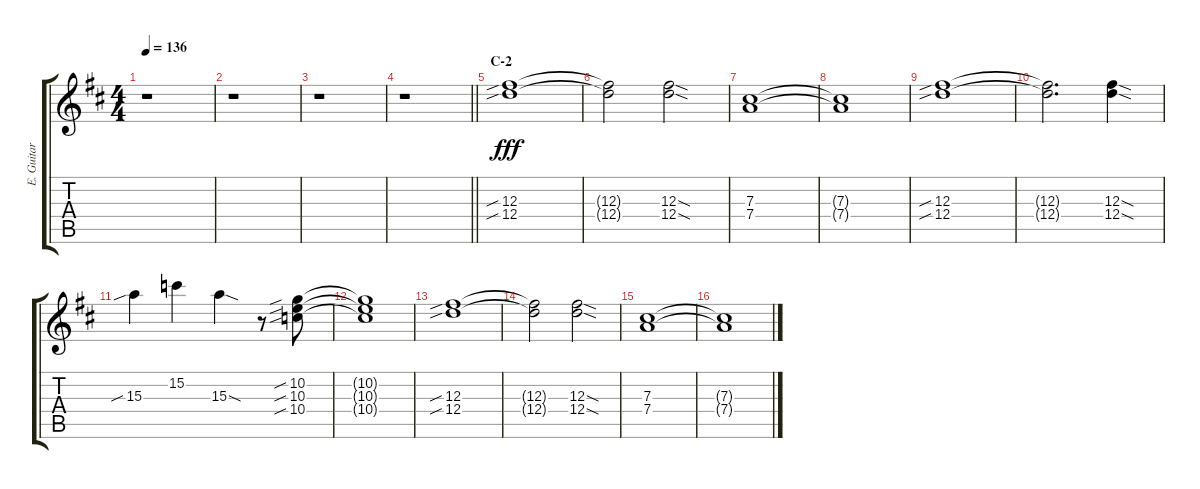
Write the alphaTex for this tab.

\track ("E. Guitar IV" "E. Guitar ") {instrument electricguitarclean}
\staff {score tabs}
\tuning (D4 A3 Gb3 D3 A2 D2) {hide}
\ts (4 4)
\tempo 136
\clef g2
\ks d
r.1{dy fff} |
r.1 |
r.1 |
\barLineRight lightlight
r.1 |
\section ("" "C-2")
(12.3{sib} 12.4{sib}).1 |
(12.3{t} 12.4{t}).2 (12.3{sod} 12.4{sod}).2 |
(7.3 7.4).1 |
(7.3{t} 7.4{t}).1 |
(12.3{sib} 12.4{sib}).1 |
(12.3{t} 12.4{t}).2{d} (12.3{sod} 12.4{sod}).4 |
15.3{sib}.4 15.2.4 15.3{sod}.4 r.8 (10.2{sib} 10.3{sib} 10.4{sib}).8 |
(10.2{t} 10.3{t} 10.4{t}).1 |
(12.3{sib} 12.4{sib}).1 |
(12.3{t} 12.4{t}).2 (12.3{sod} 12.4{sod}).2 |
(7.3 7.4).1 |
(7.3{t} 7.4{t}).1
